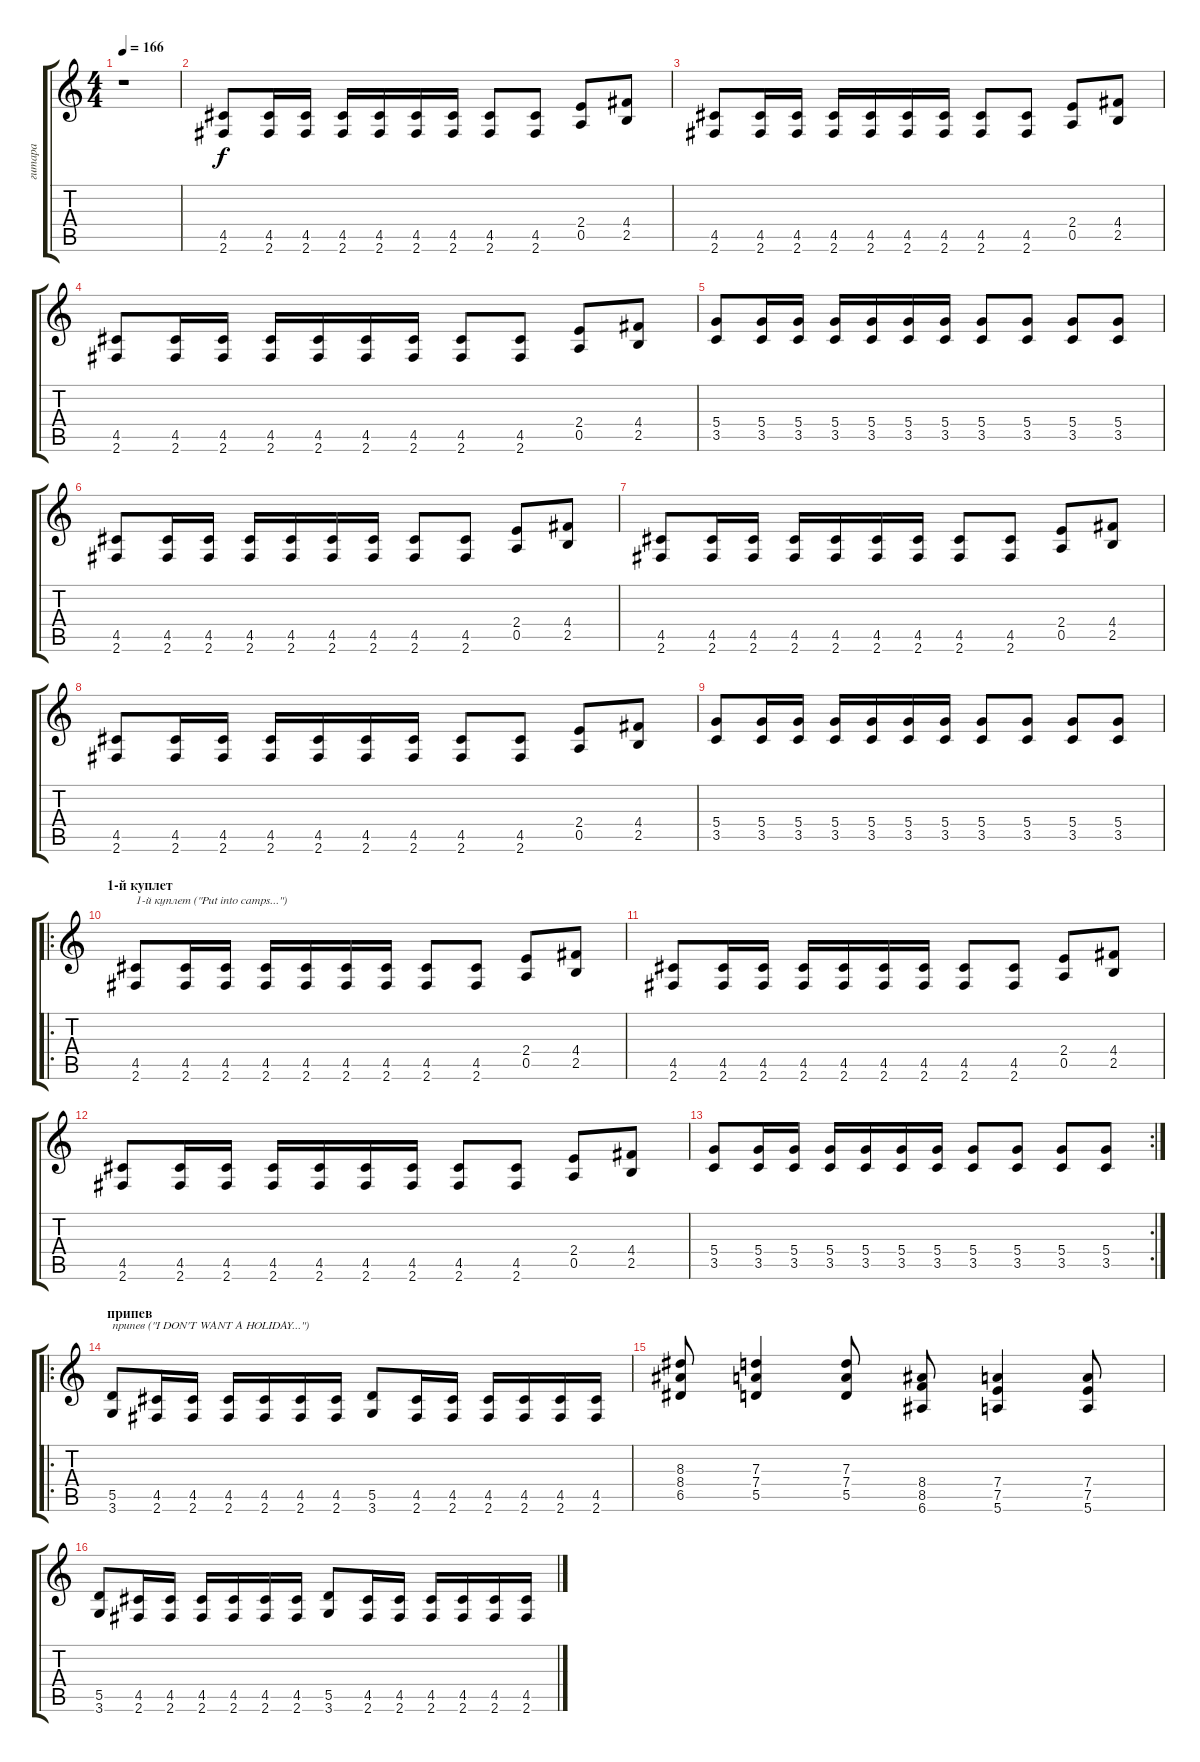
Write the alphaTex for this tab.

\track ("гитара" "гитара") {instrument overdrivenguitar}
\staff {score tabs}
\tuning (E4 B3 G3 D3 A2 E2) {hide}
\ts (4 4)
\tempo 166
\clef g2
\ks c
r.1{dy f instrument overdrivenguitar} |
(4.5 2.6).8 (4.5 2.6).16 (4.5 2.6).16 (4.5 2.6).16 (4.5 2.6).16 (4.5 2.6).16 (4.5 2.6).16 (4.5 2.6).8 (4.5 2.6).8 (2.4 0.5).8 (4.4 2.5).8 |
(4.5 2.6).8 (4.5 2.6).16 (4.5 2.6).16 (4.5 2.6).16 (4.5 2.6).16 (4.5 2.6).16 (4.5 2.6).16 (4.5 2.6).8 (4.5 2.6).8 (2.4 0.5).8 (4.4 2.5).8 |
(4.5 2.6).8 (4.5 2.6).16 (4.5 2.6).16 (4.5 2.6).16 (4.5 2.6).16 (4.5 2.6).16 (4.5 2.6).16 (4.5 2.6).8 (4.5 2.6).8 (2.4 0.5).8 (4.4 2.5).8 |
(5.4 3.5).8 (5.4 3.5).16 (5.4 3.5).16 (5.4 3.5).16 (5.4 3.5).16 (5.4 3.5).16 (5.4 3.5).16 (5.4 3.5).8 (5.4 3.5).8 (5.4 3.5).8 (5.4 3.5).8 |
(4.5 2.6).8 (4.5 2.6).16 (4.5 2.6).16 (4.5 2.6).16 (4.5 2.6).16 (4.5 2.6).16 (4.5 2.6).16 (4.5 2.6).8 (4.5 2.6).8 (2.4 0.5).8 (4.4 2.5).8 |
(4.5 2.6).8 (4.5 2.6).16 (4.5 2.6).16 (4.5 2.6).16 (4.5 2.6).16 (4.5 2.6).16 (4.5 2.6).16 (4.5 2.6).8 (4.5 2.6).8 (2.4 0.5).8 (4.4 2.5).8 |
(4.5 2.6).8 (4.5 2.6).16 (4.5 2.6).16 (4.5 2.6).16 (4.5 2.6).16 (4.5 2.6).16 (4.5 2.6).16 (4.5 2.6).8 (4.5 2.6).8 (2.4 0.5).8 (4.4 2.5).8 |
(5.4 3.5).8 (5.4 3.5).16 (5.4 3.5).16 (5.4 3.5).16 (5.4 3.5).16 (5.4 3.5).16 (5.4 3.5).16 (5.4 3.5).8 (5.4 3.5).8 (5.4 3.5).8 (5.4 3.5).8 |
\ro
\section ("" "1-й куплет")
(4.5 2.6).8{txt "1-й куплет (\"Put into camps...\")"} (4.5 2.6).16 (4.5 2.6).16 (4.5 2.6).16 (4.5 2.6).16 (4.5 2.6).16 (4.5 2.6).16 (4.5 2.6).8 (4.5 2.6).8 (2.4 0.5).8 (4.4 2.5).8 |
(4.5 2.6).8 (4.5 2.6).16 (4.5 2.6).16 (4.5 2.6).16 (4.5 2.6).16 (4.5 2.6).16 (4.5 2.6).16 (4.5 2.6).8 (4.5 2.6).8 (2.4 0.5).8 (4.4 2.5).8 |
(4.5 2.6).8 (4.5 2.6).16 (4.5 2.6).16 (4.5 2.6).16 (4.5 2.6).16 (4.5 2.6).16 (4.5 2.6).16 (4.5 2.6).8 (4.5 2.6).8 (2.4 0.5).8 (4.4 2.5).8 |
\rc 2
(5.4 3.5).8 (5.4 3.5).16 (5.4 3.5).16 (5.4 3.5).16 (5.4 3.5).16 (5.4 3.5).16 (5.4 3.5).16 (5.4 3.5).8 (5.4 3.5).8 (5.4 3.5).8 (5.4 3.5).8 |
\ro
\section ("" "припев")
(5.5 3.6).8{txt "припев (\"I DON'T WANT A HOLIDAY...\")"} (4.5 2.6).16 (4.5 2.6).16 (4.5 2.6).16 (4.5 2.6).16 (4.5 2.6).16 (4.5 2.6).16 (5.5 3.6).8 (4.5 2.6).16 (4.5 2.6).16 (4.5 2.6).16 (4.5 2.6).16 (4.5 2.6).16 (4.5 2.6).16 |
(8.3 8.4 6.5).8 (7.3 7.4 5.5).4 (7.3 7.4 5.5).8 (8.4 8.5 6.6).8 (7.4 7.5 5.6).4 (7.4 7.5 5.6).8 |
(5.5 3.6).8 (4.5 2.6).16 (4.5 2.6).16 (4.5 2.6).16 (4.5 2.6).16 (4.5 2.6).16 (4.5 2.6).16 (5.5 3.6).8 (4.5 2.6).16 (4.5 2.6).16 (4.5 2.6).16 (4.5 2.6).16 (4.5 2.6).16 (4.5 2.6).16
